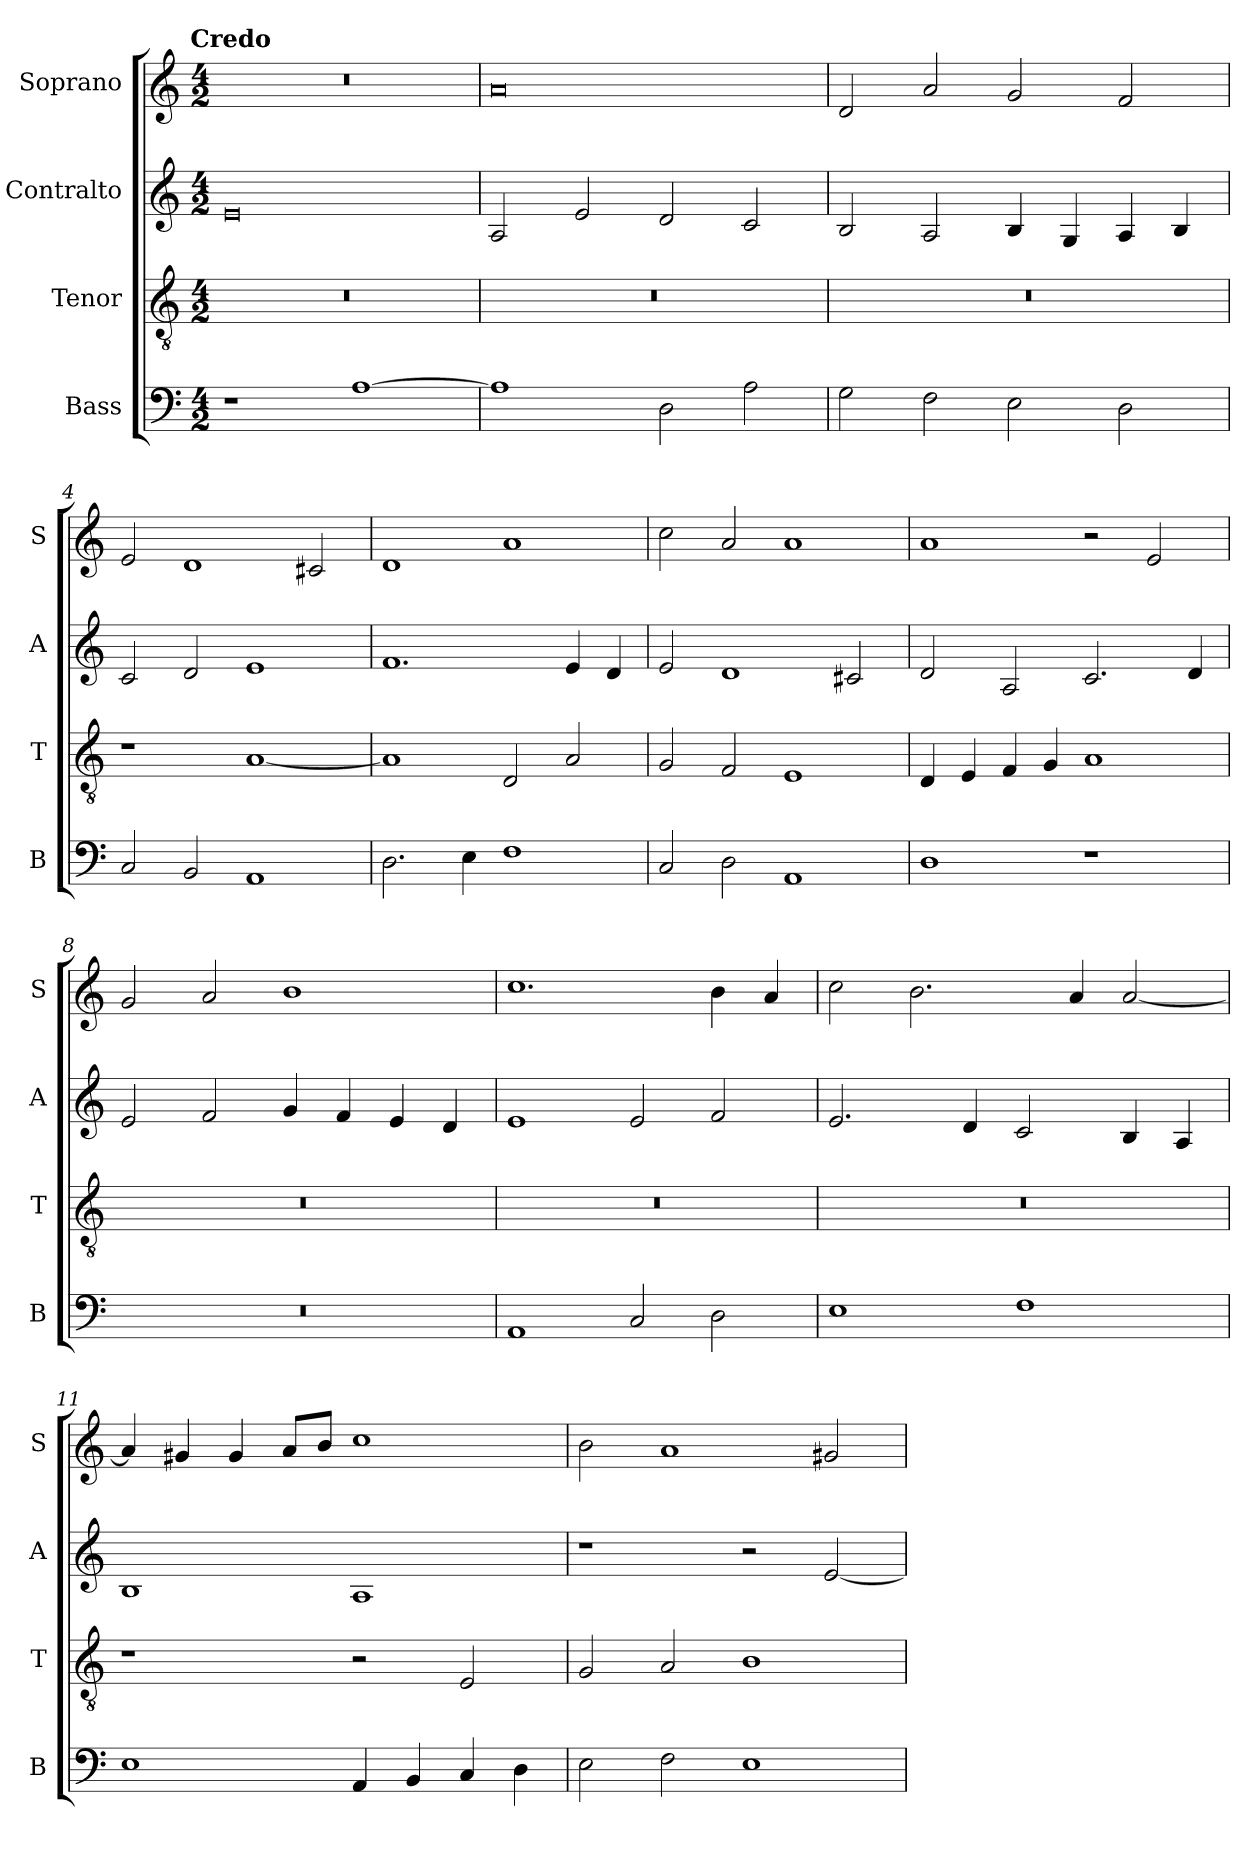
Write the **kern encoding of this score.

**kern	**kern	**kern	**kern
*part4	*part3	*part2	*part1
*staff4	*staff3	*staff2	*staff1
*I"Bass	*I"Tenor	*I"Contralto	*I"Soprano
*I'B	*I'T	*I'A	*I'S
*clefF4	*clefGv2	*clefG2	*clefG2
*k[]	*k[]	*k[]	*k[]
!!LO:TX:omd:t=Credo
*M4/2	*M4/2	*M4/2	*M4/2
=1	=1	=1	=1
1r	0r	0e	0r
[1A	.	.	.
=2	=2	=2	=2
1A]	0r	2A	0a
.	.	2e	.
2D	.	2d	.
2A	.	2c	.
=3	=3	=3	=3
2G	0r	2B	2d
2F	.	2A	2a
2E	.	4B	2g
.	.	4G	.
2D	.	4A	2f
.	.	4B	.
=4	=4	=4	=4
2C	1r	2c	2e
2BB	.	2d	1d
1AA	[1A	1e	.
.	.	.	2c#X
=5	=5	=5	=5
2.D	1A]	1.f	1d
4E	.	.	.
1F	2D	.	1a
.	2A	4e	.
.	.	4d	.
=6	=6	=6	=6
2C	2G	2e	2cc
2D	2F	1d	2a
1AA	1E	.	1a
.	.	2c#X	.
=7	=7	=7	=7
1D	4D	2d	1a
.	4E	.	.
.	4F	2A	.
.	4G	.	.
1r	1A	2.c	2r
.	.	.	2e
.	.	4d	.
=8	=8	=8	=8
0r	0r	2e	2g
.	.	2f	2a
.	.	4g	1b
.	.	4f	.
.	.	4e	.
.	.	4d	.
=9	=9	=9	=9
1AA	0r	1e	1.cc
2C	.	2e	.
2D	.	2f	4b
.	.	.	4a
=10	=10	=10	=10
1E	0r	2.e	2cc
.	.	.	2.b
.	.	4d	.
1F	.	2c	.
.	.	.	4a
.	.	4B	[2a
.	.	4A	.
=11	=11	=11	=11
1E	1r	1B	4a]
.	.	.	4g#X
.	.	.	4g#
.	.	.	8a/L
.	.	.	8b/J
4AA	2r	1A	1cc
4BB	.	.	.
4C	2E	.	.
4D	.	.	.
=12	=12	=12	=12
2E	2G	1r	2b
2F	2A	.	1a
1E	1B	2r	.
.	.	[2e	2g#X
=	=	=	=
*-	*-	*-	*-
